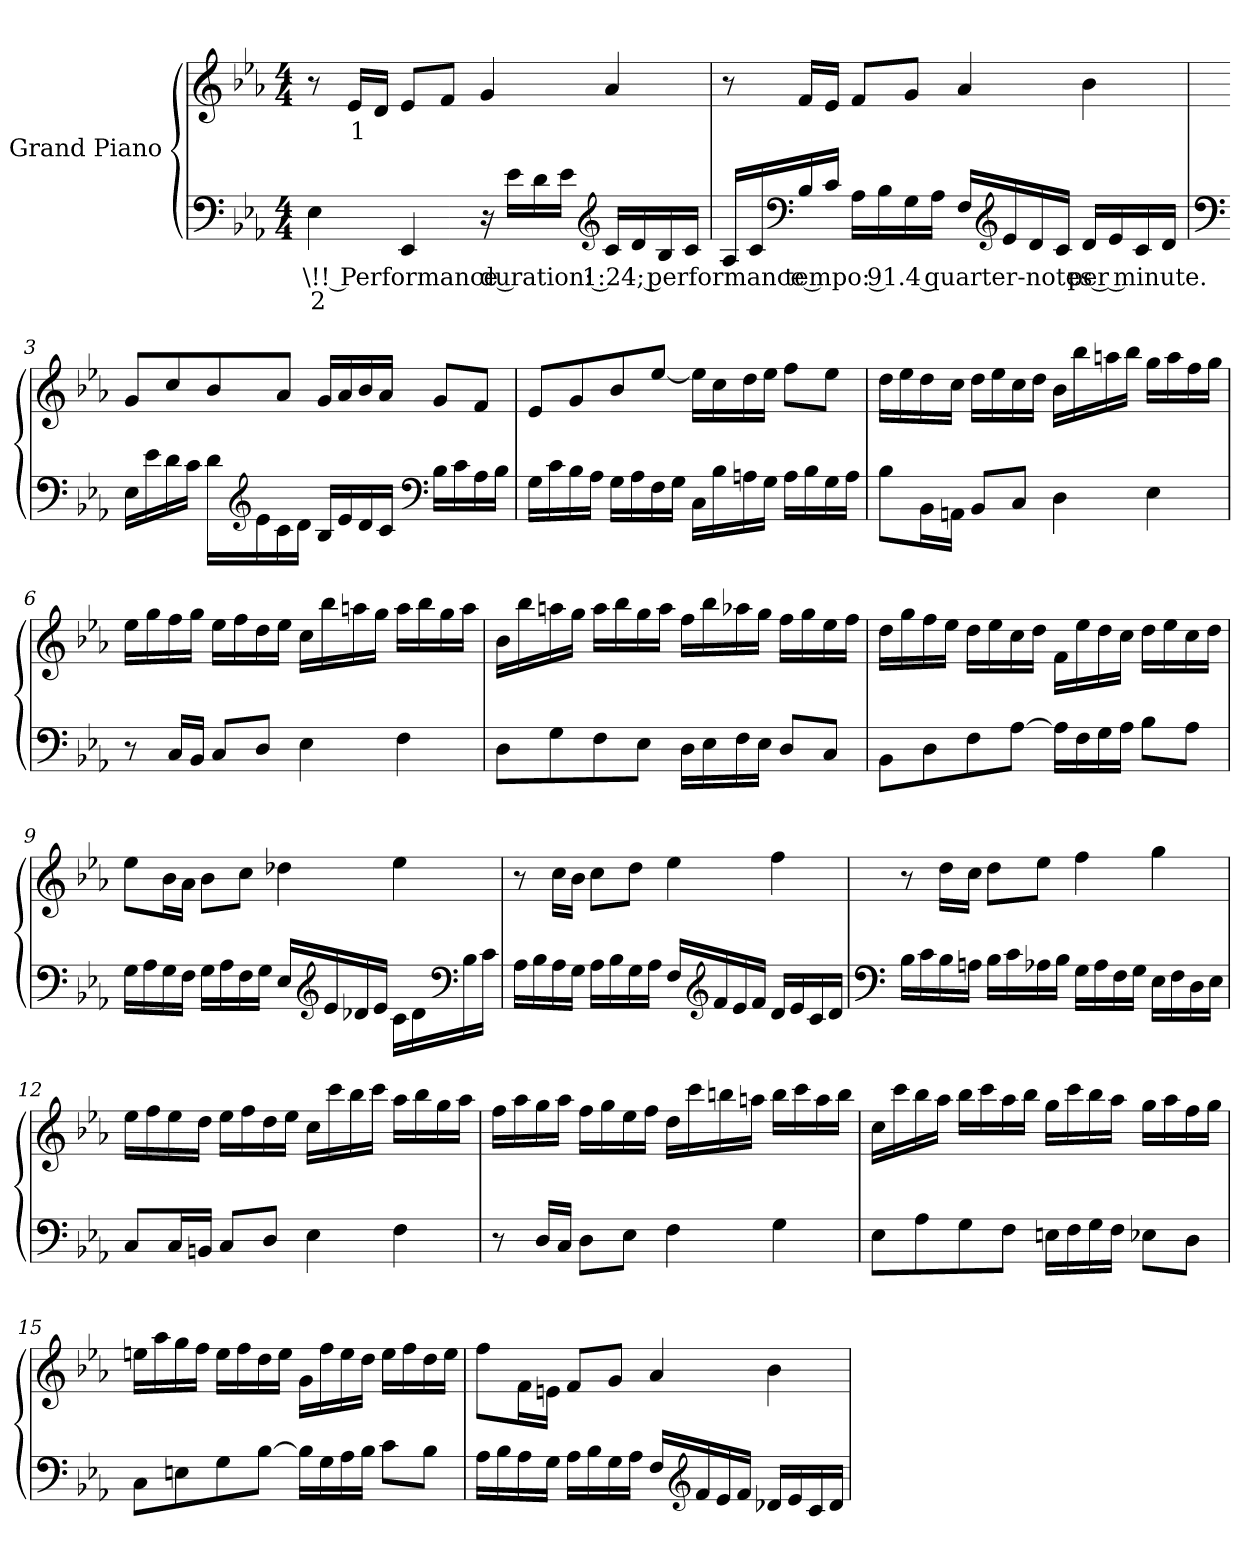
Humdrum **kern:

**kern	**text	**text	**kern	**text
*part2	*part2	*part2	*part1	*part1
*staff2	*staff2	*staff2	*staff1	*staff1
*I"Grand Piano	*	*	*I"Grand Piano	*
*clefF4	*	*	*clefG2	*
*k[b-e-a-]	*	*	*k[b-e-a-]	*
*M4/4	*	*	*M4/4	*
*MM91	*	*	*MM91	*
=1	=1	=1	=1	=1
!	!LO:LY:b	!LO:LY:b	!	!
4E-i\	\!! Performance duration: 1:24; performance tempo: 91.4 quarter-notes per minute.	2	8r	.
!	!	!	!	!LO:LY:b
.	.	.	16e-j/LL	1
.	.	.	16dj/JJ	.
4EE-i/	.	.	8e-j/L	.
.	.	.	8fj/J	.
16r	.	.	4gj/	.
16e-i\LL	.	.	.	.
16di\	.	.	.	.
16e-i\JJ	.	.	.	.
*clefG2	*	*	*	*
16ci/LL	.	.	4a-j/	.
16di/	.	.	.	.
16B-i/	.	.	.	.
16ci/JJ	.	.	.	.
!!LO:LB:g=z
=2	=2	=2	=2	=2
16A-i/LL	.	.	8r	.
16ci/	.	.	.	.
*clefF4	*	*	*	*
16B-i/	.	.	16fj/LL	.
16ci/JJ	.	.	16e-j/JJ	.
16A-i\LL	.	.	8fj/L	.
16B-i\	.	.	.	.
16Gi\	.	.	8gj/J	.
16A-i\JJ	.	.	.	.
16Fi/LL	.	.	4a-j/	.
*clefG2	*	*	*	*
16e-i/	.	.	.	.
16di/	.	.	.	.
16ci/JJ	.	.	.	.
16di/LL	.	.	4b-j\	.
16e-i/	.	.	.	.
16ci/	.	.	.	.
16di/JJ	.	.	.	.
=3	=3	=3	=3	=3
*clefF4	*	*	*	*
16E-i\LL	.	.	8gj/L	.
16e-i\	.	.	.	.
16di\	.	.	8ccj/	.
16ci\JJ	.	.	.	.
16di\LL	.	.	8b-j/	.
*clefG2	*	*	*	*
16e-i\	.	.	.	.
16ci\	.	.	8a-j/J	.
16di\JJ	.	.	.	.
16B-i/LL	.	.	16gj/LL	.
16e-i/	.	.	16a-j/	.
16di/	.	.	16b-j/	.
16ci/JJ	.	.	16a-j/JJ	.
*clefF4	*	*	*	*
16B-i\LL	.	.	8gj/L	.
16ci\	.	.	.	.
16A-i\	.	.	8fj/J	.
16B-i\JJ	.	.	.	.
!!LO:LB:g=z
=4	=4	=4	=4	=4
16Gi\LL	.	.	8e-j/L	.
16ci\	.	.	.	.
16B-i\	.	.	8gj/	.
16A-i\JJ	.	.	.	.
16Gi\LL	.	.	8b-j/	.
16A-i\	.	.	.	.
16Fi\	.	.	[8ee-j/J	.
16Gi\JJ	.	.	.	.
16Ci\LL	.	.	16ee-j\LL]	.
16B-i\	.	.	16ccj\	.
16Ani\	.	.	16ddj\	.
16Gi\JJ	.	.	16ee-j\JJ	.
16Ai\LL	.	.	8ffj\L	.
16B-i\	.	.	.	.
16Gi\	.	.	8ee-j\J	.
16Ai\JJ	.	.	.	.
=5	=5	=5	=5	=5
8B-i\L	.	.	16ddj\LL	.
.	.	.	16ee-j\	.
16BB-i\L	.	.	16ddj\	.
16AAni\JJ	.	.	16ccj\JJ	.
8BB-i/L	.	.	16ddj\LL	.
.	.	.	16ee-j\	.
8Ci/J	.	.	16ccj\	.
.	.	.	16ddj\JJ	.
4Di\	.	.	16b-j\LL	.
.	.	.	16bb-j\	.
.	.	.	16aanj\	.
.	.	.	16bb-j\JJ	.
4E-i\	.	.	16ggj\LL	.
.	.	.	16aaj\	.
.	.	.	16ffj\	.
.	.	.	16ggj\JJ	.
!!LO:LB:g=z
=6	=6	=6	=6	=6
8r	.	.	16ee-j\LL	.
.	.	.	16ggj\	.
16Ci/LL	.	.	16ffj\	.
16BB-i/JJ	.	.	16ggj\JJ	.
8Ci/L	.	.	16ee-j\LL	.
.	.	.	16ffj\	.
8Di/J	.	.	16ddj\	.
.	.	.	16ee-j\JJ	.
4E-i\	.	.	16ccj\LL	.
.	.	.	16bb-j\	.
.	.	.	16aanj\	.
.	.	.	16ggj\JJ	.
4Fi\	.	.	16aaj\LL	.
.	.	.	16bb-j\	.
.	.	.	16ggj\	.
.	.	.	16aaj\JJ	.
=7	=7	=7	=7	=7
8Di\L	.	.	16b-j\LL	.
.	.	.	16bb-j\	.
8Gi\	.	.	16aanj\	.
.	.	.	16ggj\JJ	.
8Fi\	.	.	16aaj\LL	.
.	.	.	16bb-j\	.
8E-i\J	.	.	16ggj\	.
.	.	.	16aaj\JJ	.
16Di\LL	.	.	16ffj\LL	.
16E-i\	.	.	16bb-j\	.
16Fi\	.	.	16aa-Xj\	.
16E-i\JJ	.	.	16ggj\JJ	.
8Di/L	.	.	16ffj\LL	.
.	.	.	16ggj\	.
8Ci/J	.	.	16ee-j\	.
.	.	.	16ffj\JJ	.
!!LO:LB:g=z
=8	=8	=8	=8	=8
8BB-i\L	.	.	16ddj\LL	.
.	.	.	16ggj\	.
8Di\	.	.	16ffj\	.
.	.	.	16ee-j\JJ	.
8Fi\	.	.	16ddj\LL	.
.	.	.	16ee-j\	.
[8A-i\J	.	.	16ccj\	.
.	.	.	16ddj\JJ	.
16A-i\LL]	.	.	16fj\LL	.
16Fi\	.	.	16ee-j\	.
16Gi\	.	.	16ddj\	.
16A-i\JJ	.	.	16ccj\JJ	.
8B-i\L	.	.	16ddj\LL	.
.	.	.	16ee-j\	.
8A-i\J	.	.	16ccj\	.
.	.	.	16ddj\JJ	.
=9	=9	=9	=9	=9
16Gi\LL	.	.	8ee-j\L	.
16A-i\	.	.	.	.
16Gi\	.	.	16b-j\L	.
16Fi\JJ	.	.	16a-j\JJ	.
16Gi\LL	.	.	8b-j\L	.
16A-i\	.	.	.	.
16Fi\	.	.	8ccj\J	.
16Gi\JJ	.	.	.	.
16E-i/LL	.	.	4dd-Xj\	.
*clefG2	*	*	*	*
16e-i/	.	.	.	.
16d-Xi/	.	.	.	.
16e-i/JJ	.	.	.	.
16ci\LL	.	.	4ee-j\	.
16d-i\	.	.	.	.
*clefF4	*	*	*	*
16B-i\	.	.	.	.
16ci\JJ	.	.	.	.
!!LO:PB:g=z
=10	=10	=10	=10	=10
16A-i\LL	.	.	8r	.
16B-i\	.	.	.	.
16A-i\	.	.	16ccj\LL	.
16Gi\JJ	.	.	16b-j\JJ	.
16A-i\LL	.	.	8ccj\L	.
16B-i\	.	.	.	.
16Gi\	.	.	8ddj\J	.
16A-i\JJ	.	.	.	.
16Fi/LL	.	.	4ee-j\	.
*clefG2	*	*	*	*
16fi/	.	.	.	.
16e-i/	.	.	.	.
16fi/JJ	.	.	.	.
16di/LL	.	.	4ffj\	.
16e-i/	.	.	.	.
16ci/	.	.	.	.
16di/JJ	.	.	.	.
=11	=11	=11	=11	=11
*clefF4	*	*	*	*
16B-i\LL	.	.	8r	.
16ci\	.	.	.	.
16B-i\	.	.	16ddj\LL	.
16Ani\JJ	.	.	16ccj\JJ	.
16B-i\LL	.	.	8ddj\L	.
16ci\	.	.	.	.
16A-Xi\	.	.	8ee-j\J	.
16B-i\JJ	.	.	.	.
16Gi\LL	.	.	4ffj\	.
16A-i\	.	.	.	.
16Fi\	.	.	.	.
16Gi\JJ	.	.	.	.
16E-i\LL	.	.	4ggj\	.
16Fi\	.	.	.	.
16Di\	.	.	.	.
16E-i\JJ	.	.	.	.
!!LO:PB:g=z
=12	=12	=12	=12	=12
8Ci/L	.	.	16ee-j\LL	.
.	.	.	16ffj\	.
16Ci/L	.	.	16ee-j\	.
16BBni/JJ	.	.	16ddj\JJ	.
8Ci/L	.	.	16ee-j\LL	.
.	.	.	16ffj\	.
8Di/J	.	.	16ddj\	.
.	.	.	16ee-j\JJ	.
4E-i\	.	.	16ccj\LL	.
.	.	.	16cccj\	.
.	.	.	16bb-j\	.
.	.	.	16cccj\JJ	.
4Fi\	.	.	16aa-j\LL	.
.	.	.	16bb-j\	.
.	.	.	16ggj\	.
.	.	.	16aa-j\JJ	.
=13	=13	=13	=13	=13
8r	.	.	16ffj\LL	.
.	.	.	16aa-j\	.
16Di/LL	.	.	16ggj\	.
16Ci/JJ	.	.	16aa-j\JJ	.
8Di\L	.	.	16ffj\LL	.
.	.	.	16ggj\	.
8E-i\J	.	.	16ee-j\	.
.	.	.	16ffj\JJ	.
4Fi\	.	.	16ddj\LL	.
.	.	.	16cccj\	.
.	.	.	16bbnj\	.
.	.	.	16aanj\JJ	.
4Gi\	.	.	16bbj\LL	.
.	.	.	16cccj\	.
.	.	.	16aaj\	.
.	.	.	16bbj\JJ	.
!!LO:LB:g=z
=14	=14	=14	=14	=14
8E-i\L	.	.	16ccj\LL	.
.	.	.	16cccj\	.
8A-i\	.	.	16bb-j\	.
.	.	.	16aa-j\JJ	.
8Gi\	.	.	16bb-j\LL	.
.	.	.	16cccj\	.
8Fi\J	.	.	16aa-j\	.
.	.	.	16bb-j\JJ	.
16Eni\LL	.	.	16ggj\LL	.
16Fi\	.	.	16cccj\	.
16Gi\	.	.	16bb-j\	.
16Fi\JJ	.	.	16aa-j\JJ	.
8E-Xi\L	.	.	16ggj\LL	.
.	.	.	16aa-j\	.
8Di\J	.	.	16ffj\	.
.	.	.	16ggj\JJ	.
=15	=15	=15	=15	=15
8Ci\L	.	.	16eenj\LL	.
.	.	.	16aa-j\	.
8Eni\	.	.	16ggj\	.
.	.	.	16ffj\JJ	.
8Gi\	.	.	16eej\LL	.
.	.	.	16ffj\	.
[8B-i\J	.	.	16ddj\	.
.	.	.	16eej\JJ	.
16B-i\LL]	.	.	16gj\LL	.
16Gi\	.	.	16ffj\	.
16A-i\	.	.	16eej\	.
16B-i\JJ	.	.	16ddj\JJ	.
8ci\L	.	.	16eej\LL	.
.	.	.	16ffj\	.
8B-i\J	.	.	16ddj\	.
.	.	.	16eej\JJ	.
!!LO:LB:g=z
=16	=16	=16	=16	=16
16A-i\LL	.	.	8ffj\L	.
16B-i\	.	.	.	.
16A-i\	.	.	16fj\L	.
16Gi\JJ	.	.	16enj\JJ	.
16A-i\LL	.	.	8fj/L	.
16B-i\	.	.	.	.
16Gi\	.	.	8gj/J	.
16A-i\JJ	.	.	.	.
16Fi/LL	.	.	4a-j/	.
*clefG2	*	*	*	*
16fi/	.	.	.	.
16e-i/	.	.	.	.
16fi/JJ	.	.	.	.
16d-Xi/LL	.	.	4b-j\	.
16e-i/	.	.	.	.
16ci/	.	.	.	.
16d-i/JJ	.	.	.	.
=	=	=	=	=
*-	*-	*-	*-	*-
